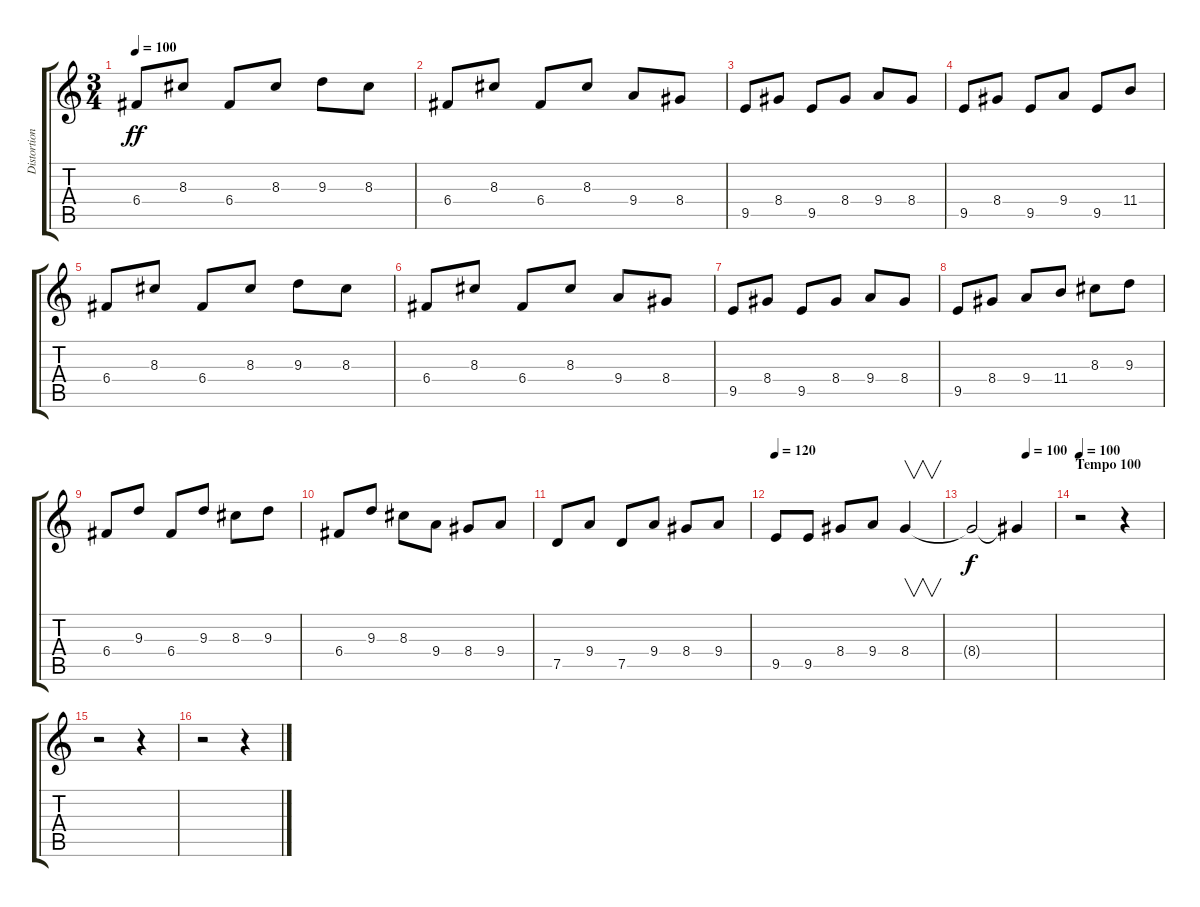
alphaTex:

\track ("Distortion 2" "Distortion") {instrument distortionguitar}
\staff {score tabs}
\tuning (D4 A3 F3 C3 G2 D2) {hide}
\ts (3 4)
\tempo 100
\clef g2
\ks c
6.4.8{dy ff} 8.3.8 6.4.8 8.3.8 9.3.8 8.3.8 |
6.4.8 8.3.8 6.4.8 8.3.8 9.4.8 8.4.8 |
9.5.8 8.4.8 9.5.8 8.4.8 9.4.8 8.4.8 |
9.5.8 8.4.8 9.5.8 9.4.8 9.5.8 11.4.8 |
6.4.8 8.3.8 6.4.8 8.3.8 9.3.8 8.3.8 |
6.4.8 8.3.8 6.4.8 8.3.8 9.4.8 8.4.8 |
9.5.8 8.4.8 9.5.8 8.4.8 9.4.8 8.4.8 |
9.5.8 8.4.8 9.4.8 11.4.8 8.3.8 9.3.8 |
6.4.8 9.3.8 6.4.8 9.3.8 8.3.8 9.3.8 |
6.4.8 9.3.8 8.3.8 9.4.8 8.4.8 9.4.8 |
7.5.8 9.4.8 7.5.8 9.4.8 8.4.8 9.4.8 |
\tempo 120
9.5.8 9.5.8 8.4.8 9.4.8 8.4.4{v} |
\tempo (100 0.6666666666666666)
8.4{t}.2{dy f} 8.4{t}.4 |
\section ("" "Tempo 100")
\tempo 100
r.2 r.4 |
r.2 r.4 |
r.2 r.4
